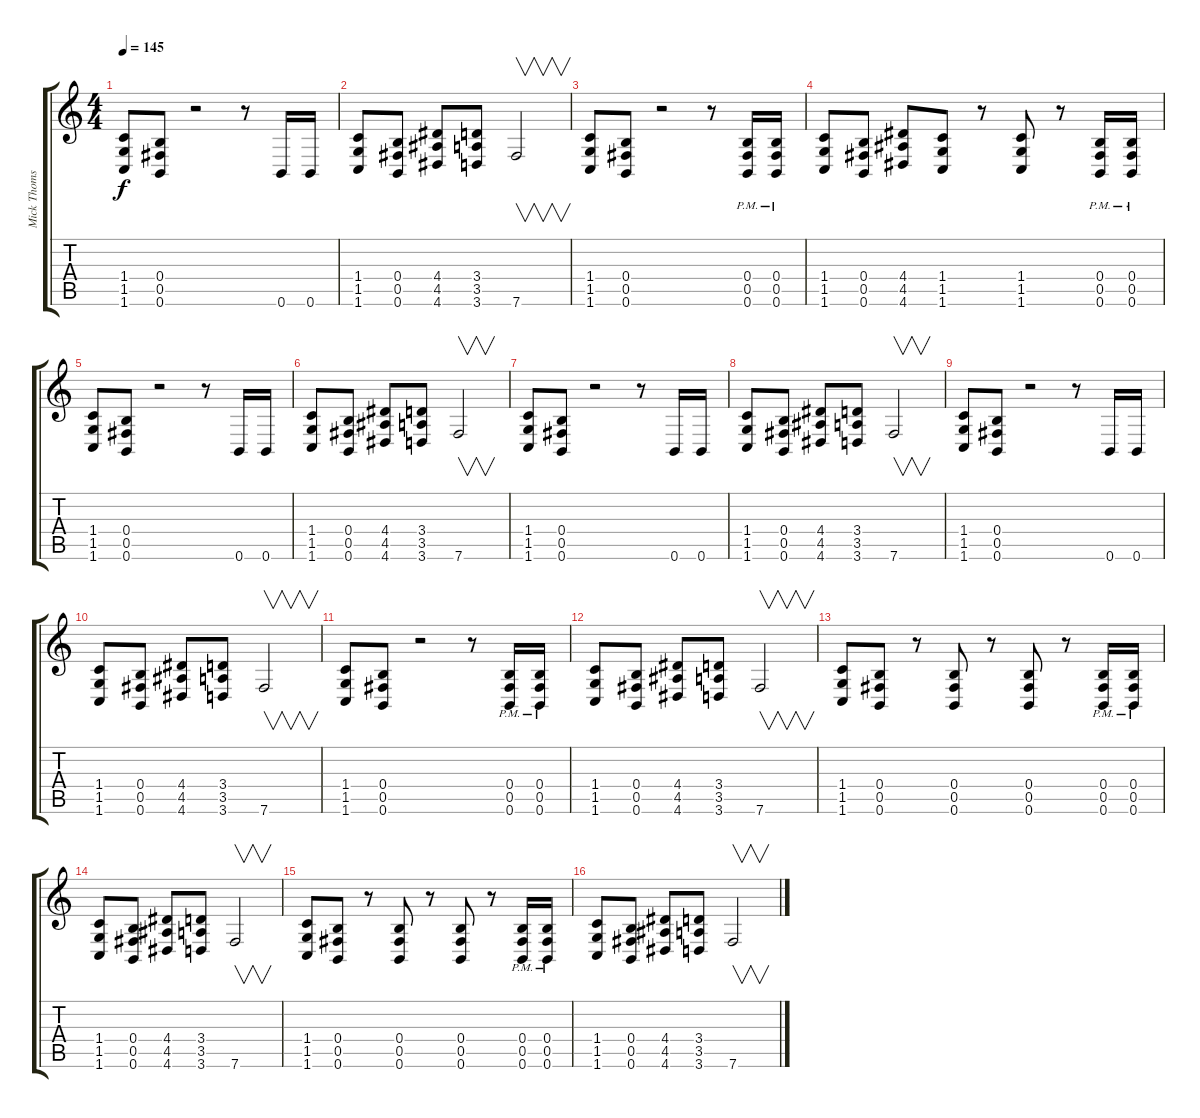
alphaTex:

\track ("Mick Thomson" "Mick Thoms") {instrument overdrivenguitar}
\staff {score tabs}
\tuning (Db4 Ab3 E3 B2 Gb2 B1) {hide}
\ts (4 4)
\tempo 145
\clef g2
\ks c
(1.4 1.5 1.6).8{dy f} (0.4 0.5 0.6).8 r.2 r.8 0.6.16 0.6.16 |
(1.4 1.5 1.6).8 (0.4 0.5 0.6).8 (4.4 4.5 4.6).8 (3.4 3.5 3.6).8 7.6.2{v} |
(1.4 1.5 1.6).8 (0.4 0.5 0.6).8 r.2 r.8 (0.4{pm} 0.5{pm} 0.6{pm}).16 (0.4{pm} 0.5{pm} 0.6{pm}).16 |
(1.4 1.5 1.6).8 (0.4 0.5 0.6).8 (4.4 4.5 4.6).8 (1.4 1.5 1.6).8 r.8 (1.4 1.5 1.6).8 r.8 (0.4{pm} 0.5{pm} 0.6{pm}).16 (0.4{pm} 0.5{pm} 0.6{pm}).16 |
(1.4 1.5 1.6).8 (0.4 0.5 0.6).8 r.2 r.8 0.6.16 0.6.16 |
(1.4 1.5 1.6).8 (0.4 0.5 0.6).8 (4.4 4.5 4.6).8 (3.4 3.5 3.6).8 7.6.2{v} |
(1.4 1.5 1.6).8 (0.4 0.5 0.6).8 r.2 r.8 0.6.16 0.6.16 |
(1.4 1.5 1.6).8 (0.4 0.5 0.6).8 (4.4 4.5 4.6).8 (3.4 3.5 3.6).8 7.6.2{v} |
(1.4 1.5 1.6).8 (0.4 0.5 0.6).8 r.2 r.8 0.6.16 0.6.16 |
(1.4 1.5 1.6).8 (0.4 0.5 0.6).8 (4.4 4.5 4.6).8 (3.4 3.5 3.6).8 7.6.2{v} |
(1.4 1.5 1.6).8 (0.4 0.5 0.6).8 r.2 r.8 (0.4{pm} 0.5{pm} 0.6{pm}).16 (0.4{pm} 0.5{pm} 0.6{pm}).16 |
(1.4 1.5 1.6).8 (0.4 0.5 0.6).8 (4.4 4.5 4.6).8 (3.4 3.5 3.6).8 7.6.2{v} |
(1.4 1.5 1.6).8 (0.4 0.5 0.6).8 r.8 (0.4 0.5 0.6).8 r.8 (0.4 0.5 0.6).8 r.8 (0.4{pm} 0.5{pm} 0.6{pm}).16 (0.4{pm} 0.5{pm} 0.6{pm}).16 |
(1.4 1.5 1.6).8 (0.4 0.5 0.6).8 (4.4 4.5 4.6).8 (3.4 3.5 3.6).8 7.6.2{v} |
(1.4 1.5 1.6).8 (0.4 0.5 0.6).8 r.8 (0.4 0.5 0.6).8 r.8 (0.4 0.5 0.6).8 r.8 (0.4{pm} 0.5{pm} 0.6{pm}).16 (0.4{pm} 0.5{pm} 0.6{pm}).16 |
(1.4 1.5 1.6).8 (0.4 0.5 0.6).8 (4.4 4.5 4.6).8 (3.4 3.5 3.6).8 7.6.2{v}
